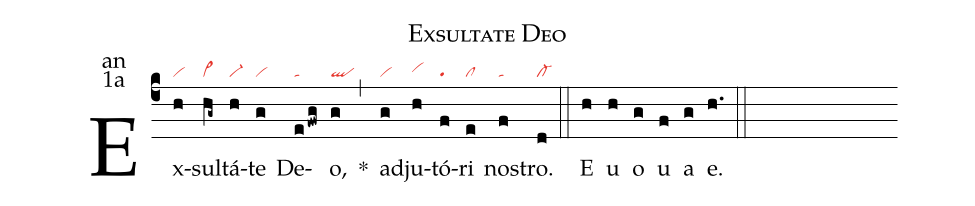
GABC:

name:Exsultate Deo;
office-part:an;
mode:1a;
nabc-lines:1;
%%
(c4) Ex(h|vi)sul(hg~|cl~)tá(h|vi-)te(g|vi) De(efwg|ta)o,(g|ql) *(,) ad(g|vi)ju(h|vihh)tó(f|pu)ri(e|cl) nos(f|ta)tro.(d|cl-) (::)
<eu>E(h) u(h) o(g) u(f) a(g) e.</eu>(h.) (::)
